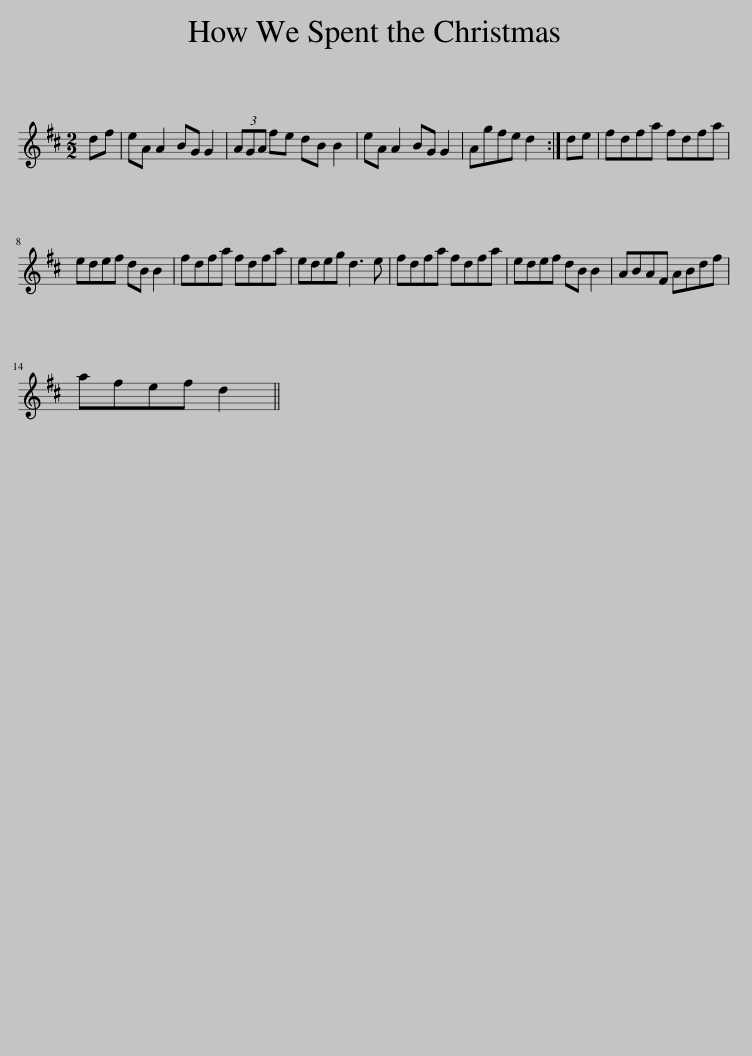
X:1
L:1/8
M:2/2
I:linebreak $
K:D
V:1 treble
V:1
 df | eA A2 BG G2 | (3AGA fe dB B2 | eA A2 BG G2 | Agfe d2 :| %5
 de | fdfa fdfa |$ edef dB B2 | fdfa fdfa | edeg d3 e | %10
 fdfa fdfa | edef dB B2 | ABAF ABdf |$ afef d2 || %14
